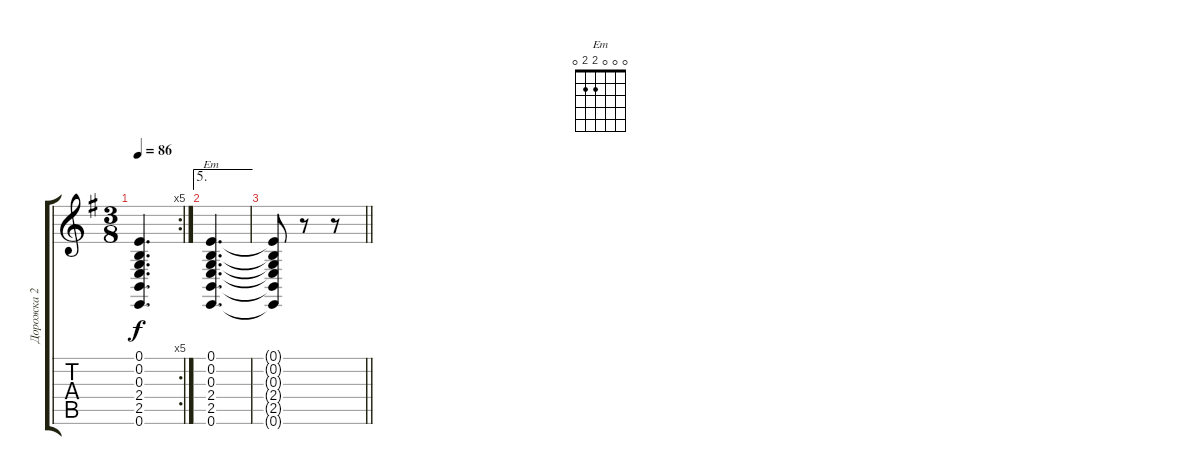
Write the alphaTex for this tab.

\track ("Дорожка 2" "Дорожка 2") {instrument stringensemble1}
\staff {score tabs}
\tuning (E4 B3 G3 D3 A2 E2) {hide}
\chord ("Em" 0 0 0 2 2 0)
\rc 5
\ts (3 8)
\tempo 86
\clef g2
\ks g
(0.1{t} 0.2{t} 0.3{t} 2.4{t} 2.5{t} 0.6{t}).4{d dy f} |
\ae 5
(0.1 0.2 0.3 2.4 2.5 0.6).4{d ch "Em"} |
\barLineRight lightlight
(0.1{t} 0.2{t} 0.3{t} 2.4{t} 2.5{t} 0.6{t}).8 r.8 r.8
